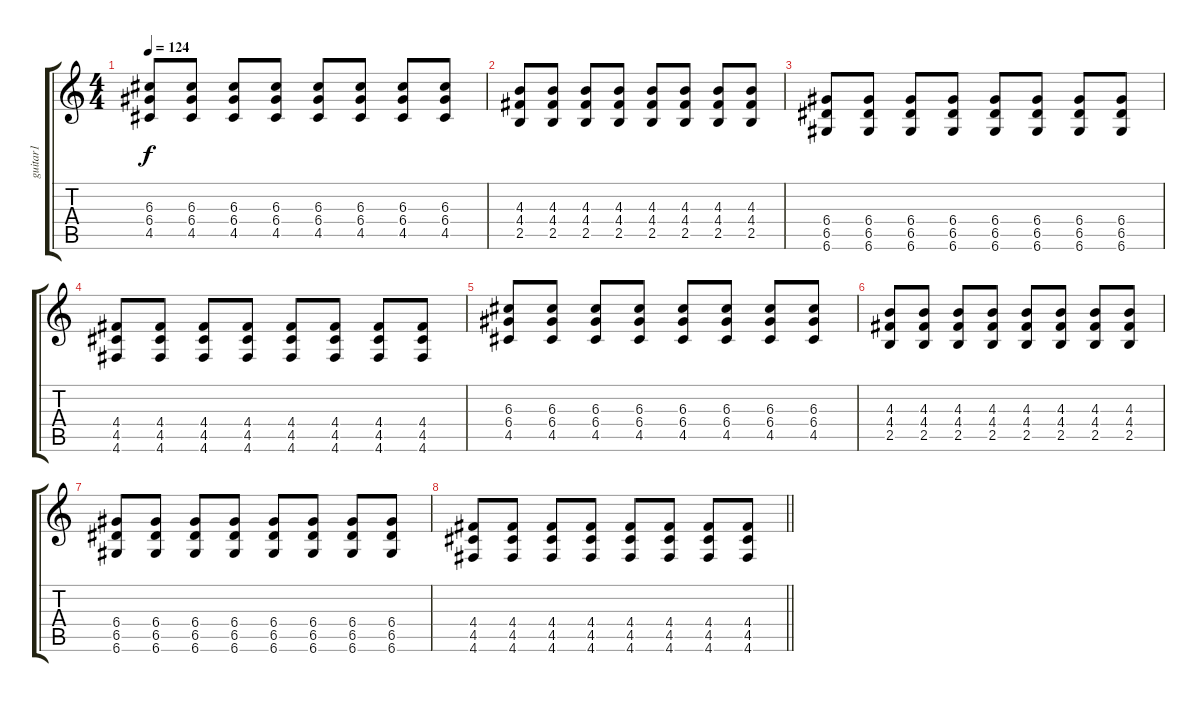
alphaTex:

\track ("guitar1" "guitar1") {instrument distortionguitar}
\staff {score tabs}
\tuning (E4 B3 G3 D3 A2 D2) {hide}
\ts (4 4)
\tempo 124
\clef g2
\ks c
(6.3 6.4 4.5).8{dy f} (6.3 6.4 4.5).8 (6.3 6.4 4.5).8 (6.3 6.4 4.5).8 (6.3 6.4 4.5).8 (6.3 6.4 4.5).8 (6.3 6.4 4.5).8 (6.3 6.4 4.5).8 |
(4.3 4.4 2.5).8 (4.3 4.4 2.5).8 (4.3 4.4 2.5).8 (4.3 4.4 2.5).8 (4.3 4.4 2.5).8 (4.3 4.4 2.5).8 (4.3 4.4 2.5).8 (4.3 4.4 2.5).8 |
(6.4 6.5 6.6).8 (6.4 6.5 6.6).8 (6.4 6.5 6.6).8 (6.4 6.5 6.6).8 (6.4 6.5 6.6).8 (6.4 6.5 6.6).8 (6.4 6.5 6.6).8 (6.4 6.5 6.6).8 |
(4.4 4.5 4.6).8 (4.4 4.5 4.6).8 (4.4 4.5 4.6).8 (4.4 4.5 4.6).8 (4.4 4.5 4.6).8 (4.4 4.5 4.6).8 (4.4 4.5 4.6).8 (4.4 4.5 4.6).8 |
(6.3 6.4 4.5).8 (6.3 6.4 4.5).8 (6.3 6.4 4.5).8 (6.3 6.4 4.5).8 (6.3 6.4 4.5).8 (6.3 6.4 4.5).8 (6.3 6.4 4.5).8 (6.3 6.4 4.5).8 |
(4.3 4.4 2.5).8 (4.3 4.4 2.5).8 (4.3 4.4 2.5).8 (4.3 4.4 2.5).8 (4.3 4.4 2.5).8 (4.3 4.4 2.5).8 (4.3 4.4 2.5).8 (4.3 4.4 2.5).8 |
(6.4 6.5 6.6).8 (6.4 6.5 6.6).8 (6.4 6.5 6.6).8 (6.4 6.5 6.6).8 (6.4 6.5 6.6).8 (6.4 6.5 6.6).8 (6.4 6.5 6.6).8 (6.4 6.5 6.6).8 |
\barLineRight lightlight
(4.4 4.5 4.6).8 (4.4 4.5 4.6).8 (4.4 4.5 4.6).8 (4.4 4.5 4.6).8 (4.4 4.5 4.6).8 (4.4 4.5 4.6).8 (4.4 4.5 4.6).8 (4.4 4.5 4.6).8
